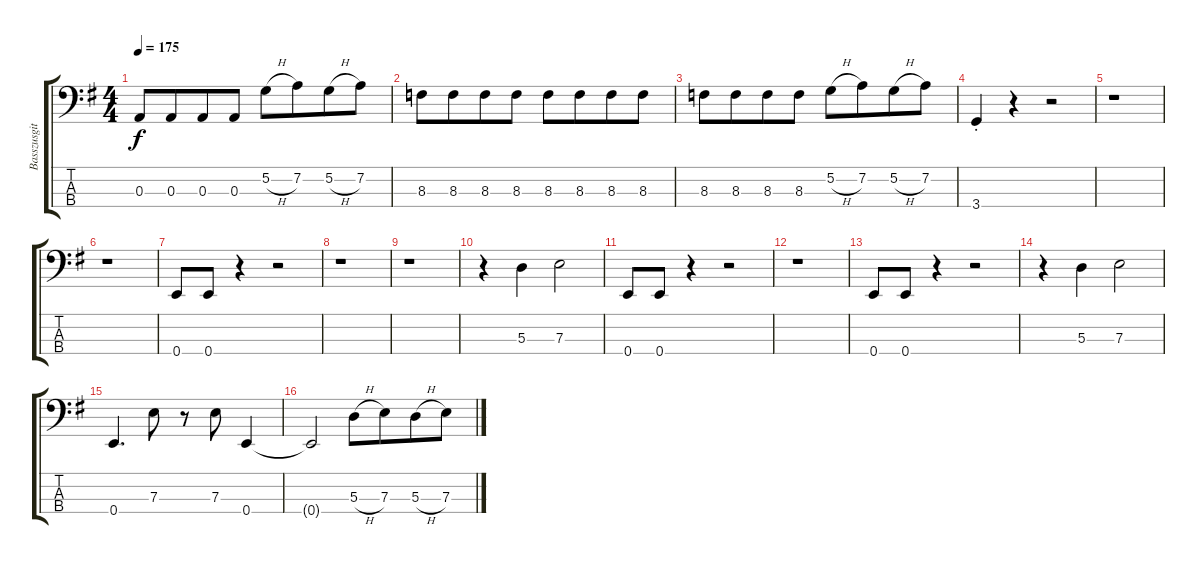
\track ("Basszusgitár (Roger Glover)" "Basszusgit") {instrument electricbassfinger}
\staff {score tabs}
\tuning (G2 D2 A1 E1) {hide}
\ts (4 4)
\tempo 175
\clef f4
\ks g
0.3.8{dy f} 0.3.8{beam merge} 0.3.8 0.3.8 5.2{h}.8 7.2.8{beam merge} 5.2{h}.8 7.2.8 |
8.3.8 8.3.8{beam merge} 8.3.8 8.3.8 8.3.8 8.3.8{beam merge} 8.3.8 8.3.8 |
8.3.8 8.3.8{beam merge} 8.3.8 8.3.8 5.2{h}.8 7.2.8{beam merge} 5.2{h}.8 7.2.8 |
3.4{st}.4 r.4 r.2 |
r.1 |
r.1 |
0.4.8 0.4.8 r.4 r.2 |
r.1 |
r.1 |
r.4 5.3.4 7.3.2 |
0.4.8 0.4.8 r.4 r.2 |
r.1 |
0.4.8 0.4.8 r.4 r.2 |
r.4 5.3.4 7.3.2 |
0.4.4{d} 7.3.8 r.8 7.3.8 0.4.4 |
0.4{t}.2 5.3{h}.8 7.3.8{beam merge} 5.3{h}.8 7.3.8
